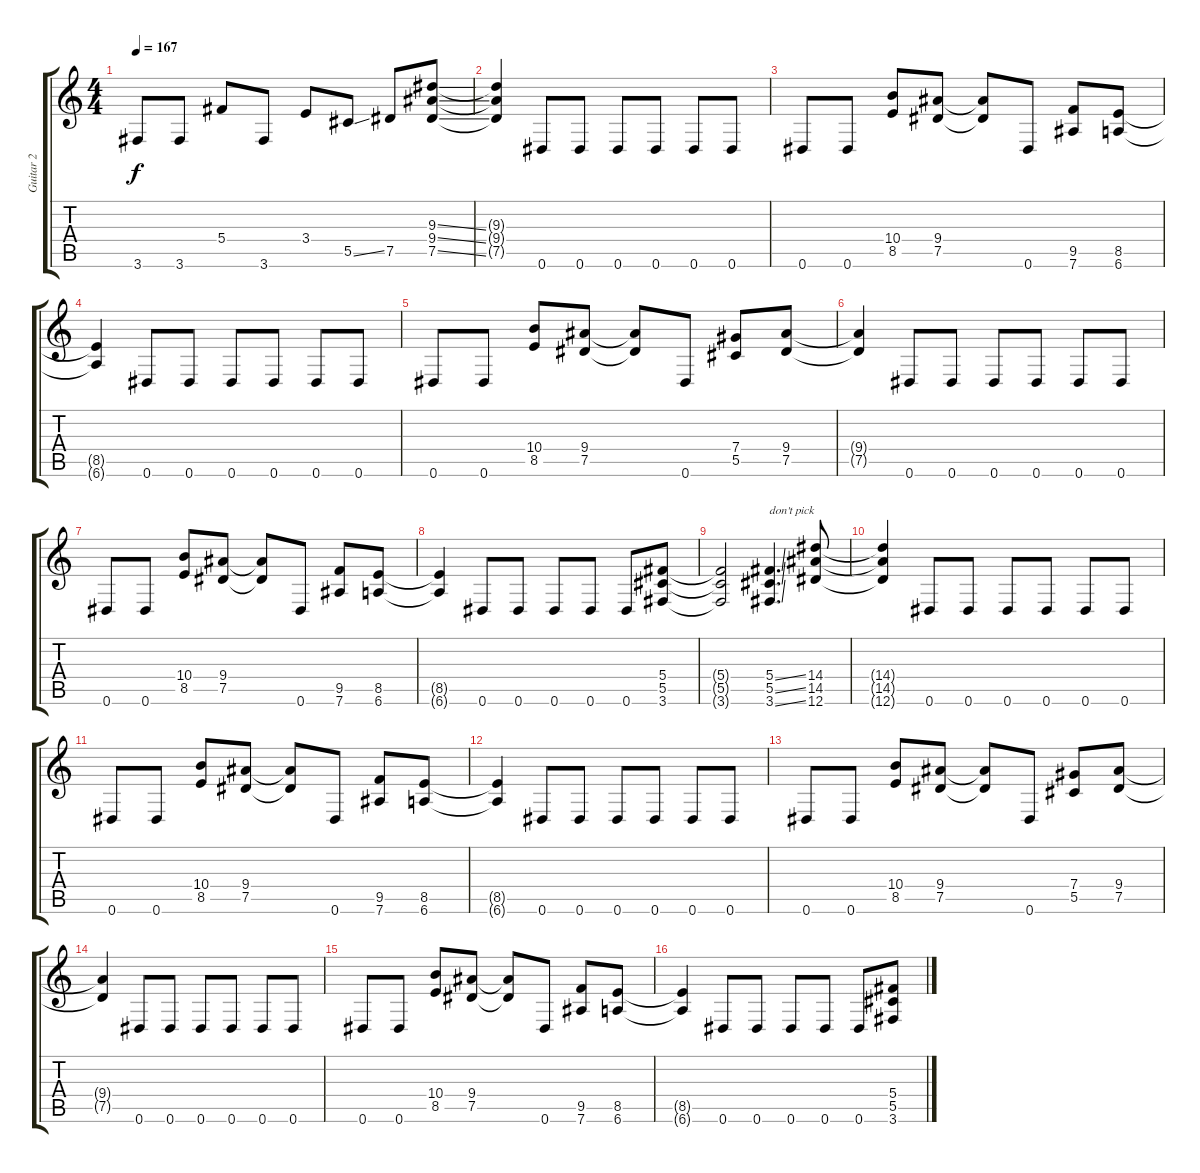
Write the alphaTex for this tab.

\track ("Guitar 2" "Guitar 2") {instrument distortionguitar}
\staff {score tabs}
\tuning (Eb4 Bb3 Gb3 Db3 Ab2 Eb2) {hide}
\ts (4 4)
\tempo 167
\clef g2
\ks c
3.6.8{dy f} 3.6.8 5.4.8 3.6.8 3.4.8 5.5{ss}.8 7.5.8 (9.3{ss} 9.4{ss} 7.5{ss}).8 |
(9.3{t} 9.4{t} 7.5{t}).4 0.6.8 0.6.8 0.6.8 0.6.8 0.6.8 0.6.8 |
0.6.8 0.6.8 (10.4 8.5).8 (9.4 7.5).8 (9.4{t} 7.5{t}).8 0.6.8 (9.5 7.6).8 (8.5 6.6).8 |
(8.5{t} 6.6{t}).4 0.6.8 0.6.8 0.6.8 0.6.8 0.6.8 0.6.8 |
0.6.8 0.6.8 (10.4 8.5).8 (9.4 7.5).8 (9.4{t} 7.5{t}).8 0.6.8 (7.4 5.5).8 (9.4 7.5).8 |
(9.4{t} 7.5{t}).4 0.6.8 0.6.8 0.6.8 0.6.8 0.6.8 0.6.8 |
0.6.8 0.6.8 (10.4 8.5).8 (9.4 7.5).8 (9.4{t} 7.5{t}).8 0.6.8 (9.5 7.6).8 (8.5 6.6).8 |
(8.5{t} 6.6{t}).4 0.6.8 0.6.8 0.6.8 0.6.8 0.6.8 (5.4 5.5 3.6).8 |
(5.4{t} 5.5{t} 3.6{t}).2 (5.4{ss} 5.5{ss} 3.6{ss}).4{d txt "don't pick"} (14.4 14.5 12.6).8 |
(14.4{t} 14.5{t} 12.6{t}).4 0.6.8 0.6.8 0.6.8 0.6.8 0.6.8 0.6.8 |
0.6.8 0.6.8 (10.4 8.5).8 (9.4 7.5).8 (9.4{t} 7.5{t}).8 0.6.8 (9.5 7.6).8 (8.5 6.6).8 |
(8.5{t} 6.6{t}).4 0.6.8 0.6.8 0.6.8 0.6.8 0.6.8 0.6.8 |
0.6.8 0.6.8 (10.4 8.5).8 (9.4 7.5).8 (9.4{t} 7.5{t}).8 0.6.8 (7.4 5.5).8 (9.4 7.5).8 |
(9.4{t} 7.5{t}).4 0.6.8 0.6.8 0.6.8 0.6.8 0.6.8 0.6.8 |
0.6.8 0.6.8 (10.4 8.5).8 (9.4 7.5).8 (9.4{t} 7.5{t}).8 0.6.8 (9.5 7.6).8 (8.5 6.6).8 |
(8.5{t} 6.6{t}).4 0.6.8 0.6.8 0.6.8 0.6.8 0.6.8 (5.4 5.5 3.6).8
